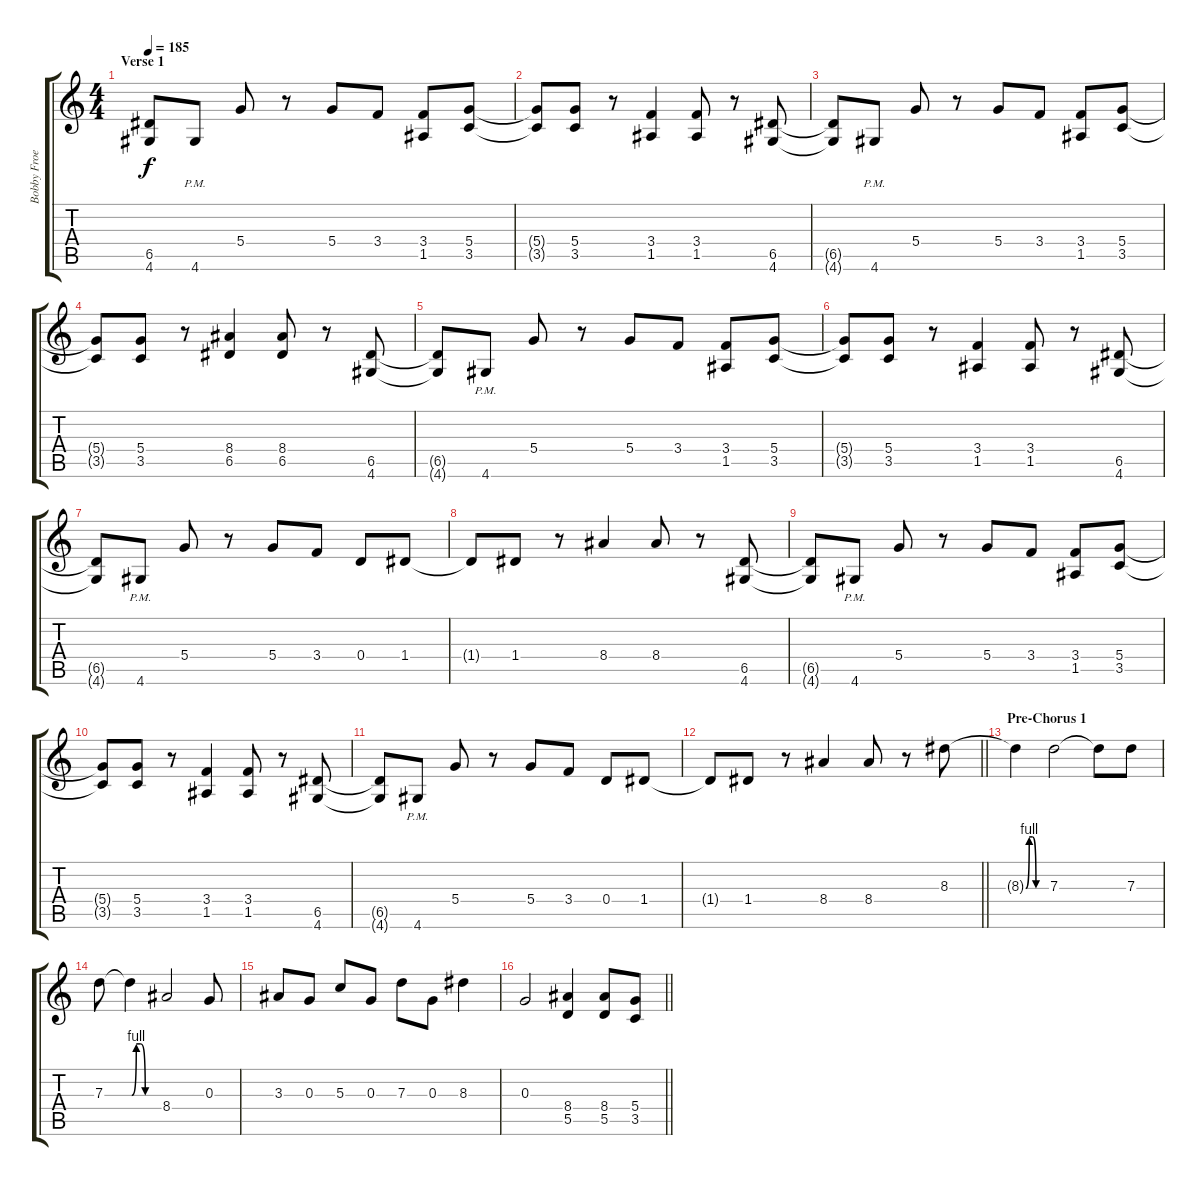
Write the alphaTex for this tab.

\track ("Bobby Froese" "Bobby Froe") {instrument distortionguitar}
\staff {score tabs}
\tuning (E4 B3 G3 D3 A2 E2) {hide}
\ts (4 4)
\section ("" "Verse 1")
\tempo 185
\clef g2
\ks c
(6.5{t} 4.6{t}).8{dy f} 4.6{pm}.8 5.4.8 r.8 5.4.8 3.4.8 (3.4 1.5).8 (5.4 3.5).8 |
(5.4{t} 3.5{t}).8 (5.4 3.5).8 r.8 (3.4 1.5).4 (3.4 1.5).8 r.8 (6.5 4.6).8 |
(6.5{t} 4.6{t}).8 4.6{pm}.8 5.4.8 r.8 5.4.8 3.4.8 (3.4 1.5).8 (5.4 3.5).8 |
(5.4{t} 3.5{t}).8 (5.4 3.5).8 r.8 (8.4 6.5).4 (8.4 6.5).8 r.8 (6.5 4.6).8 |
(6.5{t} 4.6{t}).8 4.6{pm}.8 5.4.8 r.8 5.4.8 3.4.8 (3.4 1.5).8 (5.4 3.5).8 |
(5.4{t} 3.5{t}).8 (5.4 3.5).8 r.8 (3.4 1.5).4 (3.4 1.5).8 r.8 (6.5 4.6).8 |
(6.5{t} 4.6{t}).8 4.6{pm}.8 5.4.8 r.8 5.4.8 3.4.8 0.4.8 1.4.8 |
1.4{t}.8 1.4.8 r.8 8.4.4 8.4.8 r.8 (6.5 4.6).8 |
(6.5{t} 4.6{t}).8 4.6{pm}.8 5.4.8 r.8 5.4.8 3.4.8 (3.4 1.5).8 (5.4 3.5).8 |
(5.4{t} 3.5{t}).8 (5.4 3.5).8 r.8 (3.4 1.5).4 (3.4 1.5).8 r.8 (6.5 4.6).8 |
(6.5{t} 4.6{t}).8 4.6{pm}.8 5.4.8 r.8 5.4.8 3.4.8 0.4.8 1.4.8 |
\barLineRight lightlight
1.4{t}.8 1.4.8 r.8 8.4.4 8.4.8 r.8 8.3.8 |
\section ("" "Pre-Chorus 1")
8.3{be (custom 0 0 10 4 20 4 30 0 60 0) t}.4 7.3.2 7.3{t}.8 7.3.8 |
7.3.8 7.3{be (custom 0 0 10 4 20 4 30 0 60 0) t}.4 8.4.2 0.3.8 |
3.3.8 0.3.8 5.3.8 0.3.8 7.3.8 0.3.8 8.3.4 |
\barLineRight lightlight
0.3.2 (8.4 5.5).4 (8.4 5.5).8 (5.4 3.5).8
